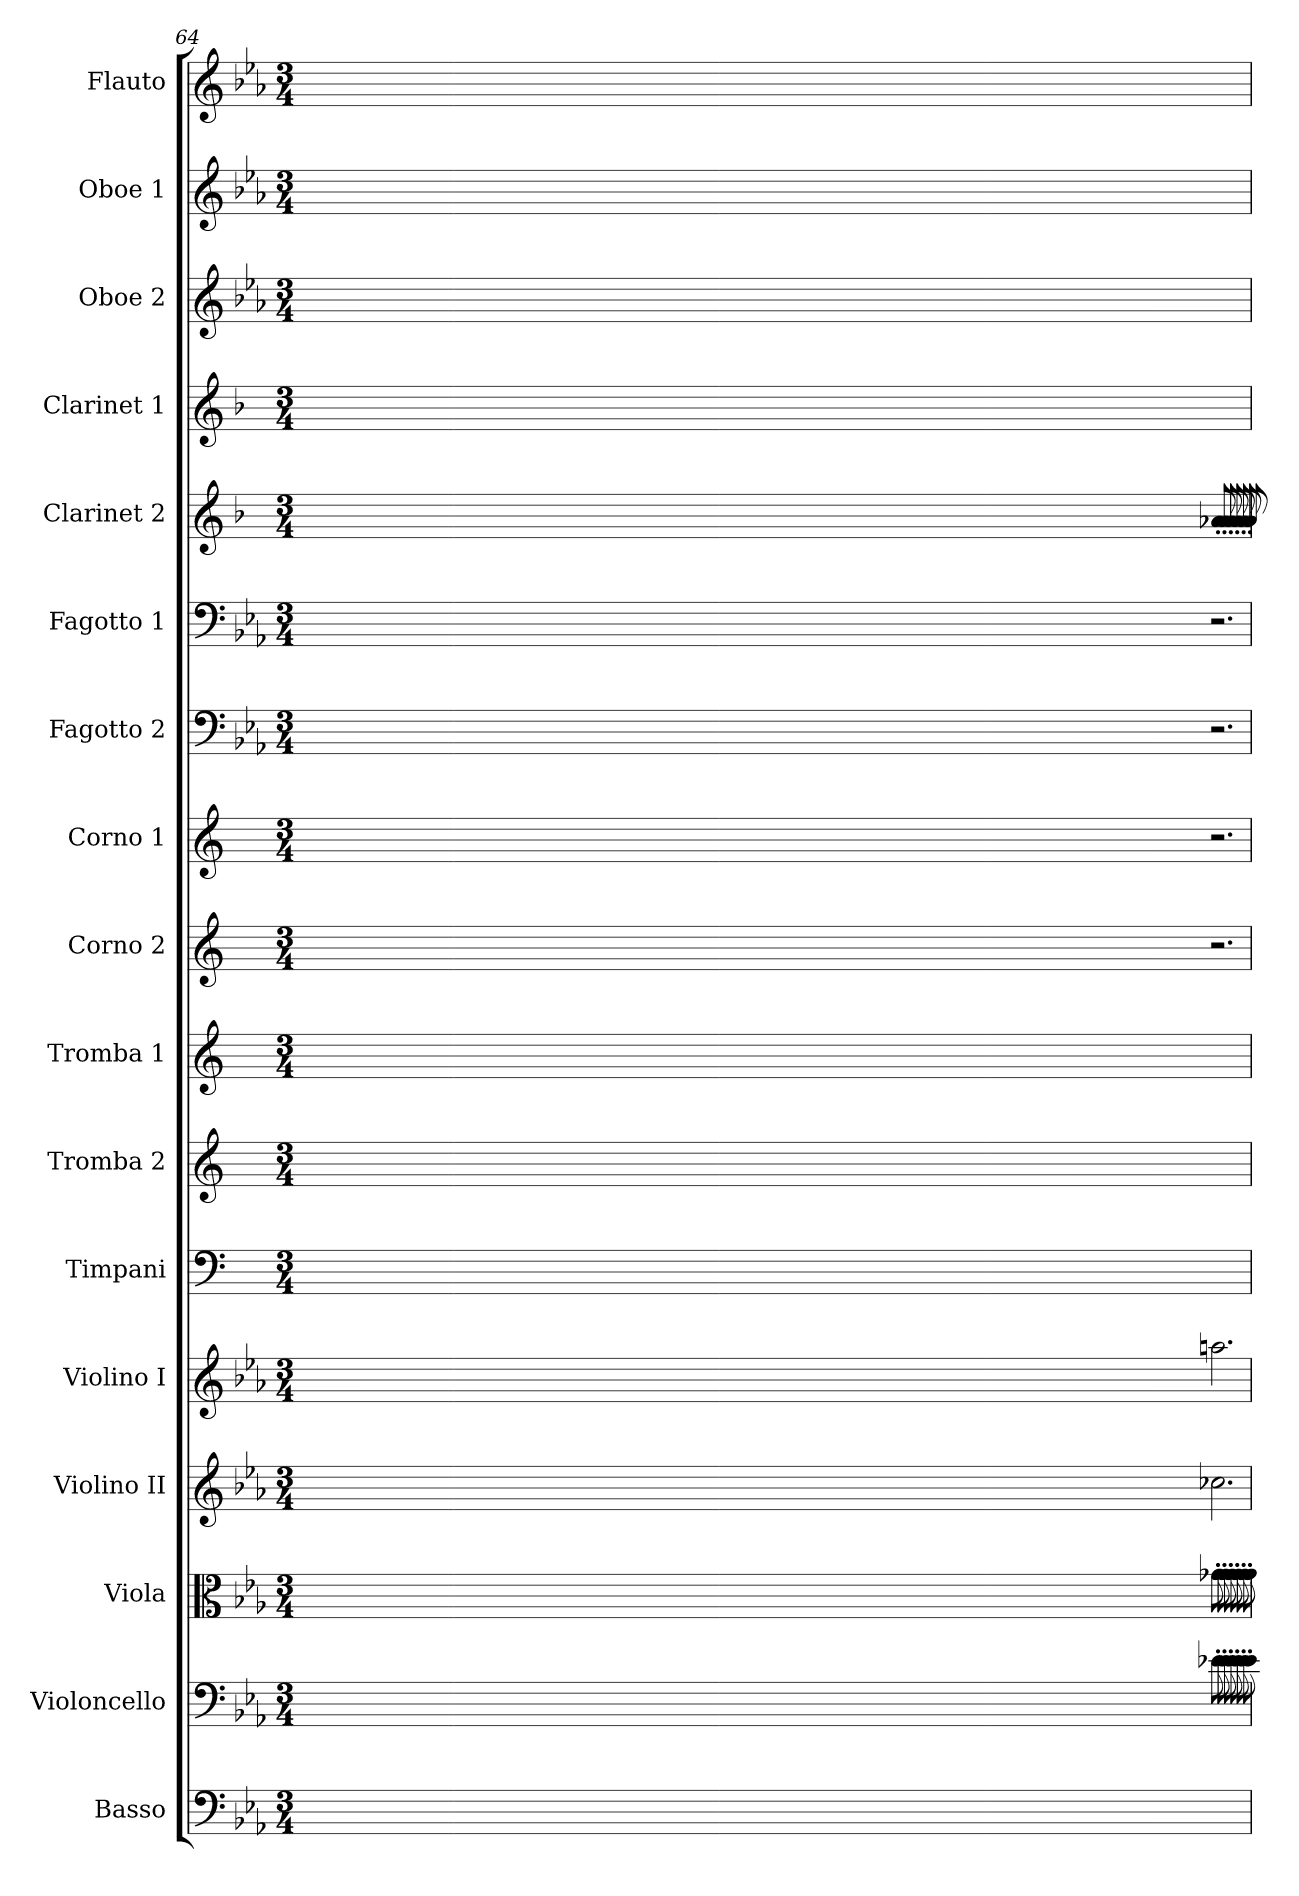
**kern	**kern	**kern	**kern	**kern	**kern	**kern	**kern	**kern	**kern	**kern	**kern	**kern	**kern	**kern	**kern	**kern
*part17	*part16	*part15	*part14	*part13	*part12	*part11	*part10	*part9	*part8	*part7	*part6	*part5	*part4	*part3	*part2	*part1
*staff17	*staff16	*staff15	*staff14	*staff13	*staff12	*staff11	*staff10	*staff9	*staff8	*staff7	*staff6	*staff5	*staff4	*staff3	*staff2	*staff1
*I"Basso	*I"Violoncello	*I"Viola	*I"Violino II	*I"Violino I	*I"Timpani	*I"Tromba 2	*I"Tromba 1	*I"Corno 2	*I"Corno 1	*I"Fagotto 2	*I"Fagotto 1	*I"Clarinet 2	*I"Clarinet 1	*I"Oboe 2	*I"Oboe 1	*I"Flauto
*	*I'Vc	*I'Vla	*I'Vln	*I'Vln	*	*	*	*	*	*	*	*I'Cl	*I'Cl	*I'Ob	*I'Ob	*I'Fl
*clefF4	*clefF4	*clefC3	*clefG2	*clefG2	*clefF4	*clefG2	*clefG2	*clefG2	*clefG2	*clefF4	*clefF4	*clefG2	*clefG2	*clefG2	*clefG2	*clefG2
*ITrd7c12	*	*	*	*	*	*ITrd-2c-3	*ITrd-2c-3	*ITrd5c9	*ITrd5c9	*	*	*ITrd1c2	*ITrd1c2	*	*	*
*k[b-e-a-]	*k[b-e-a-]	*k[b-e-a-]	*k[b-e-a-]	*k[b-e-a-]	*	*	*	*	*	*k[b-e-a-]	*k[b-e-a-]	*k[b-e-a-]	*k[b-e-a-]	*k[b-e-a-]	*k[b-e-a-]	*k[b-e-a-]
*M3/4	*M3/4	*M3/4	*M3/4	*M3/4	*M3/4	*M3/4	*M3/4	*M3/4	*M3/4	*M3/4	*M3/4	*M3/4	*M3/4	*M3/4	*M3/4	*M3/4
=64	=64	=64	=64	=64	=64	=64	=64	=64	=64	=64	=64	=64	=64	=64	=64	=64
1ryy	1ryy	1ryy	1ryy	1ryy	1ryy	1ryy	1ryy	1ryy	1ryy	1ryy	1ryy	1ryy	1ryy	1ryy	1ryy	1ryy
1ryy	1ryy	1ryy	1ryy	1ryy	1ryy	1ryy	1ryy	1ryy	1ryy	1ryy	1ryy	1ryy	1ryy	1ryy	1ryy	1ryy
1ryy	1ryy	1ryy	1ryy	1ryy	1ryy	1ryy	1ryy	1ryy	1ryy	1ryy	1ryy	1ryy	1ryy	1ryy	1ryy	1ryy
1ryy	1ryy	1ryy	1ryy	1ryy	1ryy	1ryy	1ryy	1ryy	1ryy	1ryy	1ryy	1ryy	1ryy	1ryy	1ryy	1ryy
1ryy	1ryy	1ryy	1ryy	1ryy	1ryy	1ryy	1ryy	1ryy	1ryy	1ryy	1ryy	1ryy	1ryy	1ryy	1ryy	1ryy
1ryy	1ryy	1ryy	1ryy	1ryy	1ryy	1ryy	1ryy	1ryy	1ryy	1ryy	1ryy	1ryy	1ryy	1ryy	1ryy	1ryy
1ryy	1ryy	1ryy	1ryy	1ryy	1ryy	1ryy	1ryy	1ryy	1ryy	1ryy	1ryy	1ryy	1ryy	1ryy	1ryy	1ryy
1ryy	1ryy	1ryy	1ryy	1ryy	1ryy	1ryy	1ryy	1ryy	1ryy	1ryy	1ryy	1ryy	1ryy	1ryy	1ryy	1ryy
1ryy	1ryy	1ryy	1ryy	1ryy	1ryy	1ryy	1ryy	1ryy	1ryy	1ryy	1ryy	1ryy	1ryy	1ryy	1ryy	1ryy
1ryy	1ryy	1ryy	1ryy	1ryy	1ryy	1ryy	1ryy	1ryy	1ryy	1ryy	1ryy	1ryy	1ryy	1ryy	1ryy	1ryy
1ryy	1ryy	1ryy	1ryy	1ryy	1ryy	1ryy	1ryy	1ryy	1ryy	1ryy	1ryy	1ryy	1ryy	1ryy	1ryy	1ryy
1ryy	1ryy	1ryy	1ryy	1ryy	1ryy	1ryy	1ryy	1ryy	1ryy	1ryy	1ryy	1ryy	1ryy	1ryy	1ryy	1ryy
1ryy	1ryy	1ryy	1ryy	1ryy	1ryy	1ryy	1ryy	1ryy	1ryy	1ryy	1ryy	1ryy	1ryy	1ryy	1ryy	1ryy
1ryy	1ryy	1ryy	1ryy	1ryy	1ryy	1ryy	1ryy	1ryy	1ryy	1ryy	1ryy	1ryy	1ryy	1ryy	1ryy	1ryy
1ryy	1ryy	1ryy	1ryy	1ryy	1ryy	1ryy	1ryy	1ryy	1ryy	1ryy	1ryy	1ryy	1ryy	1ryy	1ryy	1ryy
1ryy	1ryy	1ryy	1ryy	1ryy	1ryy	1ryy	1ryy	1ryy	1ryy	1ryy	1ryy	1ryy	1ryy	1ryy	1ryy	1ryy
1ryy	1ryy	1ryy	1ryy	1ryy	1ryy	1ryy	1ryy	1ryy	1ryy	1ryy	1ryy	1ryy	1ryy	1ryy	1ryy	1ryy
1ryy	1ryy	1ryy	1ryy	1ryy	1ryy	1ryy	1ryy	1ryy	1ryy	1ryy	1ryy	1ryy	1ryy	1ryy	1ryy	1ryy
1ryy	1ryy	1ryy	1ryy	1ryy	1ryy	1ryy	1ryy	1ryy	1ryy	1ryy	1ryy	1ryy	1ryy	1ryy	1ryy	1ryy
1ryy	1ryy	1ryy	1ryy	1ryy	1ryy	1ryy	1ryy	1ryy	1ryy	1ryy	1ryy	1ryy	1ryy	1ryy	1ryy	1ryy
1ryy	1ryy	1ryy	1ryy	1ryy	1ryy	1ryy	1ryy	1ryy	1ryy	1ryy	1ryy	1ryy	1ryy	1ryy	1ryy	1ryy
1ryy	1ryy	1ryy	1ryy	1ryy	1ryy	1ryy	1ryy	1ryy	1ryy	1ryy	1ryy	1ryy	1ryy	1ryy	1ryy	1ryy
1ryy	1ryy	1ryy	1ryy	1ryy	1ryy	1ryy	1ryy	1ryy	1ryy	1ryy	1ryy	1ryy	1ryy	1ryy	1ryy	1ryy
1ryy	1ryy	1ryy	1ryy	1ryy	1ryy	1ryy	1ryy	1ryy	1ryy	1ryy	1ryy	1ryy	1ryy	1ryy	1ryy	1ryy
1ryy	1ryy	1ryy	1ryy	1ryy	1ryy	1ryy	1ryy	1ryy	1ryy	1ryy	1ryy	1ryy	1ryy	1ryy	1ryy	1ryy
1ryy	1ryy	1ryy	1ryy	1ryy	1ryy	1ryy	1ryy	1ryy	1ryy	1ryy	1ryy	1ryy	1ryy	1ryy	1ryy	1ryy
1ryy	1ryy	1ryy	1ryy	1ryy	1ryy	1ryy	1ryy	1ryy	1ryy	1ryy	1ryy	1ryy	1ryy	1ryy	1ryy	1ryy
1ryy	1ryy	1ryy	1ryy	1ryy	1ryy	1ryy	1ryy	1ryy	1ryy	1ryy	1ryy	1ryy	1ryy	1ryy	1ryy	1ryy
1ryy	1ryy	1ryy	1ryy	1ryy	1ryy	1ryy	1ryy	1ryy	1ryy	1ryy	1ryy	1ryy	1ryy	1ryy	1ryy	1ryy
1ryy	1ryy	1ryy	1ryy	1ryy	1ryy	1ryy	1ryy	1ryy	1ryy	1ryy	1ryy	1ryy	1ryy	1ryy	1ryy	1ryy
1ryy	1ryy	1ryy	1ryy	1ryy	1ryy	1ryy	1ryy	1ryy	1ryy	1ryy	1ryy	1ryy	1ryy	1ryy	1ryy	1ryy
1ryy	1ryy	1ryy	1ryy	1ryy	1ryy	1ryy	1ryy	1ryy	1ryy	1ryy	1ryy	1ryy	1ryy	1ryy	1ryy	1ryy
1ryy	1ryy	1ryy	1ryy	1ryy	1ryy	1ryy	1ryy	1ryy	1ryy	1ryy	1ryy	1ryy	1ryy	1ryy	1ryy	1ryy
1ryy	1ryy	1ryy	1ryy	1ryy	1ryy	1ryy	1ryy	1ryy	1ryy	1ryy	1ryy	1ryy	1ryy	1ryy	1ryy	1ryy
1ryy	1ryy	1ryy	1ryy	1ryy	1ryy	1ryy	1ryy	1ryy	1ryy	1ryy	1ryy	1ryy	1ryy	1ryy	1ryy	1ryy
1ryy	1ryy	1ryy	1ryy	1ryy	1ryy	1ryy	1ryy	1ryy	1ryy	1ryy	1ryy	1ryy	1ryy	1ryy	1ryy	1ryy
1ryy	1ryy	1ryy	1ryy	1ryy	1ryy	1ryy	1ryy	1ryy	1ryy	1ryy	1ryy	1ryy	1ryy	1ryy	1ryy	1ryy
1ryy	1ryy	1ryy	1ryy	1ryy	1ryy	1ryy	1ryy	1ryy	1ryy	1ryy	1ryy	1ryy	1ryy	1ryy	1ryy	1ryy
1ryy	1ryy	1ryy	1ryy	1ryy	1ryy	1ryy	1ryy	1ryy	1ryy	1ryy	1ryy	1ryy	1ryy	1ryy	1ryy	1ryy
1ryy	1ryy	1ryy	1ryy	1ryy	1ryy	1ryy	1ryy	1ryy	1ryy	1ryy	1ryy	1ryy	1ryy	1ryy	1ryy	1ryy
1ryy	1ryy	1ryy	1ryy	1ryy	1ryy	1ryy	1ryy	1ryy	1ryy	1ryy	1ryy	1ryy	1ryy	1ryy	1ryy	1ryy
1ryy	1ryy	1ryy	1ryy	1ryy	1ryy	1ryy	1ryy	1ryy	1ryy	1ryy	1ryy	1ryy	1ryy	1ryy	1ryy	1ryy
1ryy	1ryy	1ryy	1ryy	1ryy	1ryy	1ryy	1ryy	1ryy	1ryy	1ryy	1ryy	1ryy	1ryy	1ryy	1ryy	1ryy
1ryy	1ryy	1ryy	1ryy	1ryy	1ryy	1ryy	1ryy	1ryy	1ryy	1ryy	1ryy	1ryy	1ryy	1ryy	1ryy	1ryy
2ryy	2ryy	2ryy	2ryy	2ryy	2ryy	2ryy	2ryy	2ryy	2ryy	2ryy	2ryy	2ryy	2ryy	2ryy	2ryy	2ryy
4ryy	4ryy	4ryy	4ryy	4ryy	4ryy	4ryy	4ryy	4ryy	4ryy	4ryy	4ryy	4ryy	4ryy	4ryy	4ryy	4ryy
8.ryy	8.ryy	8.ryy	8.ryy	8.ryy	8.ryy	8.ryy	8.ryy	8.ryy	8.ryy	8.ryy	8.ryy	8.ryy	8.ryy	8.ryy	8.ryy	8.ryy
2.ryy	8e-X'	8g-X'	2.cc-X	2.aan	2.ryy	2.ryy	2.ryy	2.r	2.r	2.r	2.r	8g-X'	2.ryy	2.ryy	2.ryy	2.ryy
.	8e-'	8g-'	.	.	.	.	.	.	.	.	.	8g-'	.	.	.	.
.	8e-'	8g-'	.	.	.	.	.	.	.	.	.	8g-'	.	.	.	.
.	8e-'	8g-'	.	.	.	.	.	.	.	.	.	8g-'	.	.	.	.
.	8e-'	8g-'	.	.	.	.	.	.	.	.	.	8g-'	.	.	.	.
.	8e-'	8g-'	.	.	.	.	.	.	.	.	.	8g-'	.	.	.	.
=	=	=	=	=	=	=	=	=	=	=	=	=	=	=	=	=
*-	*-	*-	*-	*-	*-	*-	*-	*-	*-	*-	*-	*-	*-	*-	*-	*-
